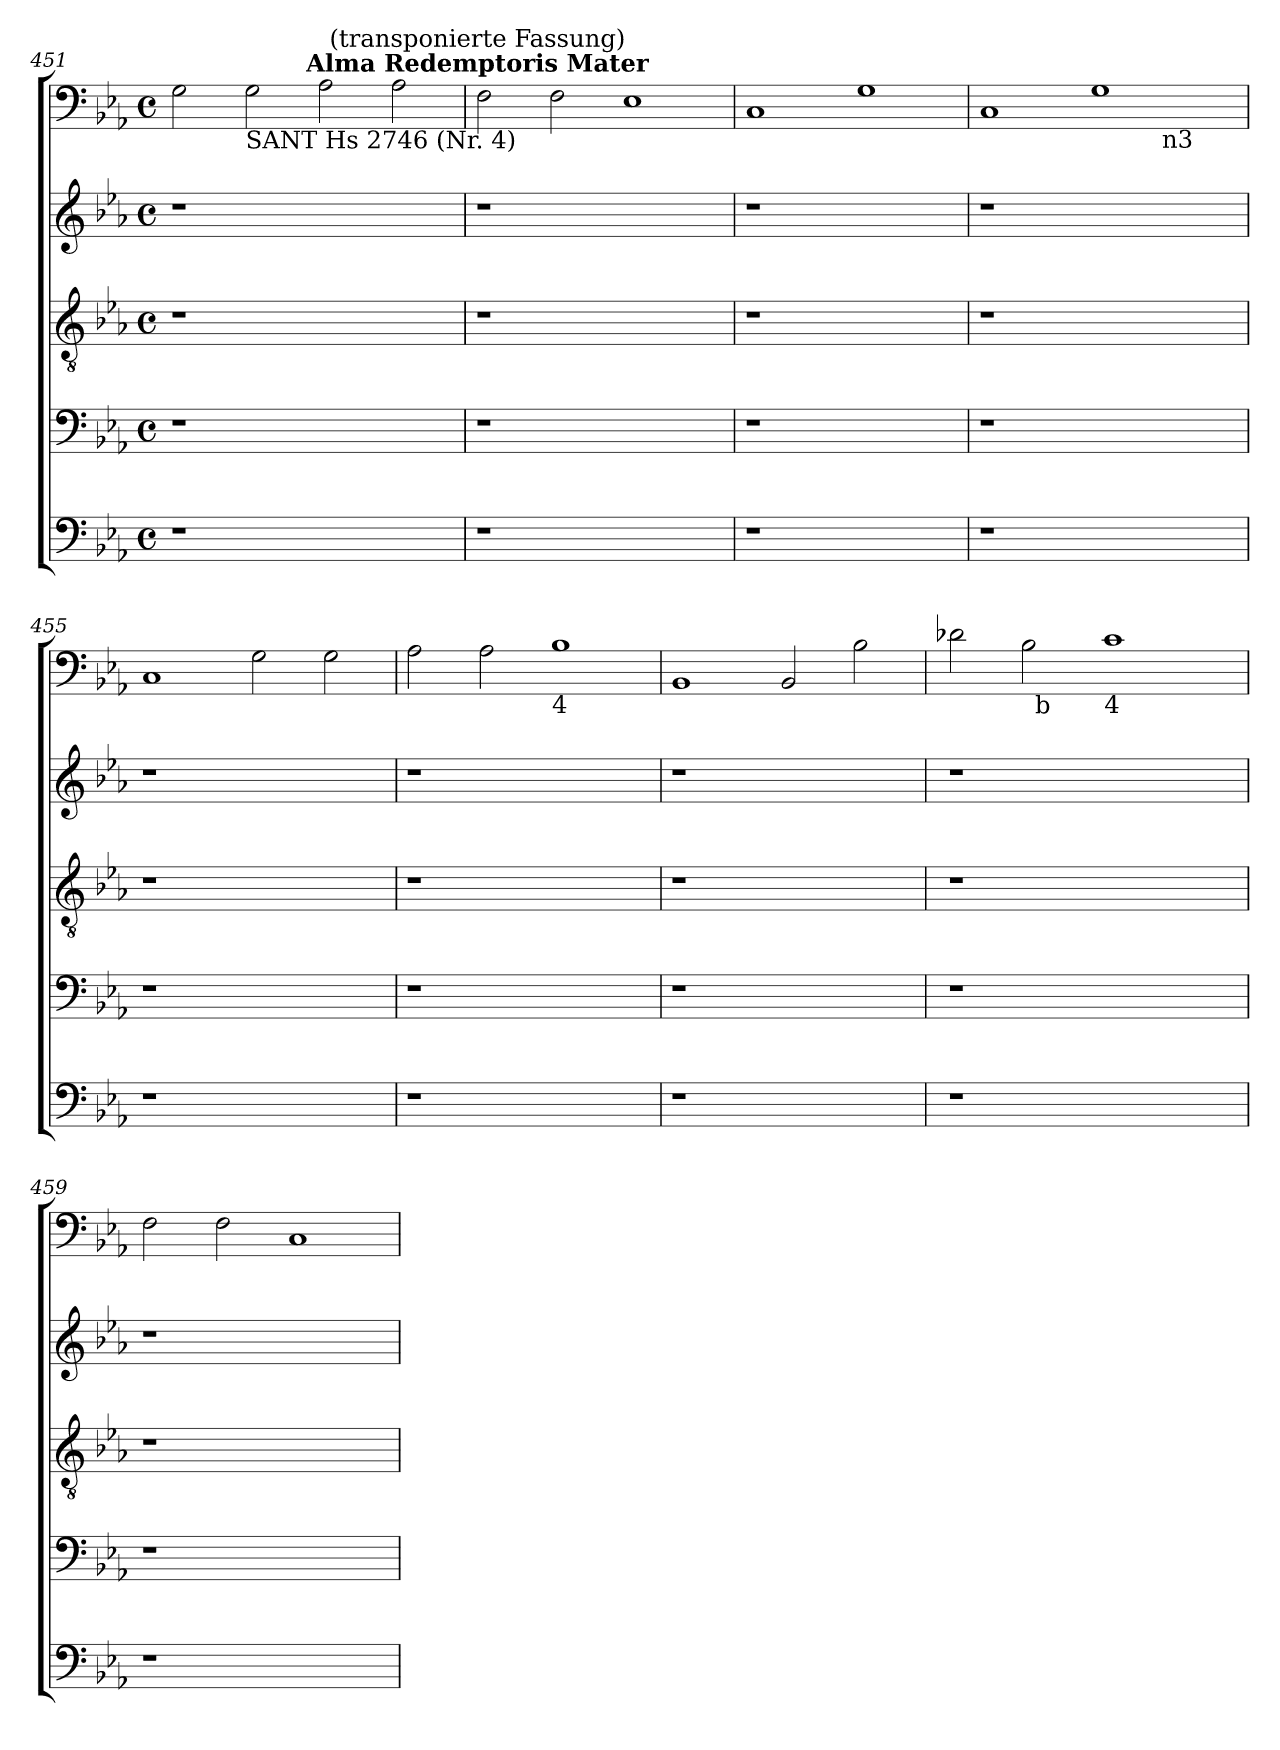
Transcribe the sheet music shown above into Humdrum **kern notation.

**kern	**kern	**kern	**kern	**kern
*part5	*part4	*part3	*part2	*part1
*staff5	*staff4	*staff3	*staff2	*staff1
*clefF4	*clefF4	*clefGv2	*clefG2	*clefF4
*	*ITrd-3c-5	*ITrd-3c-5	*ITrd-3c-5	*ITrd-3c-5
*k[b-e-a-]	*k[b-e-a-d-]	*k[b-e-a-d-]	*k[b-e-a-d-]	*k[b-e-a-d-]
*E-:	*A-:	*A-:	*A-:	*A-:
*M4/4	*M4/4	*M4/4	*M4/4	*M4/4
*met(c)	*met(c)	*met(c)	*met(c)	*met(c)
=451	=451	=451	=451	=451
1r	1r	1r	1r	2c\
!	!	!	!	!LO:TX:b:t=SANT Hs 2746 (Nr. 4)
.	.	.	.	2c>\
1ryy	1ryy	1ryy	1ryy	2d-\
.	.	.	.	2d-\
=452	=452	=452	=452	=452
!	!	!	!	!LO:TX:a:B:cj:t=Alma Redemptoris Mater
!	!	!	!	!LO:TX:cj:t=(transponierte Fassung)
1r	1r	1r	1r	2B-\
.	.	.	.	2B->\
1ryy	1ryy	1ryy	1ryy	1A-
=453	=453	=453	=453	=453
1r	1r	1r	1r	1F
1ryy	1ryy	1ryy	1ryy	1c
!!LO:LB:g=z
=454	=454	=454	=454	=454
*	*	*	*	*^
1r	1r	1r	1r	1F<	1ryy
1ryy	1ryy	1ryy	1ryy	1c>	4...ryy
!	!	!	!	!	!LO:TX:b:t=n3
.	.	.	.	.	2ryy
.	.	.	.	.	32ryy
*	*	*	*	*v	*v
=455	=455	=455	=455	=455
1r	1r	1r	1r	1F
1ryy	1ryy	1ryy	1ryy	2c\
.	.	.	.	2c>\
=456	=456	=456	=456	=456
1r	1r	1r	1r	2d-\
.	.	.	.	2d->\
!	!	!	!	!LO:TX:b:t=4
1ryy	1ryy	1ryy	1ryy	1e->
=457	=457	=457	=457	=457
1r	1r	1r	1r	1E-<
1ryy	1ryy	1ryy	1ryy	2E-</
.	.	.	.	2e->\
!!LO:LB:g=z
=458	=458	=458	=458	=458
*	*	*	*	*^
1r	1r	1r	1r	2g-X\	2ryy
.	.	.	.	2e-\	32ryy
!	!	!	!	!	!LO:TX:b:t=b
.	.	.	.	.	1ryy
!	!	!	!	!LO:TX:b:t=4	!
1ryy	1ryy	1ryy	1ryy	1f	.
.	.	.	.	.	4...ryy
*	*	*	*	*v	*v
=459	=459	=459	=459	=459
1r	1r	1r	1r	2B-\
.	.	.	.	2B-\
1ryy	1ryy	1ryy	1ryy	1F
=	=	=	=	=
*-	*-	*-	*-	*-
